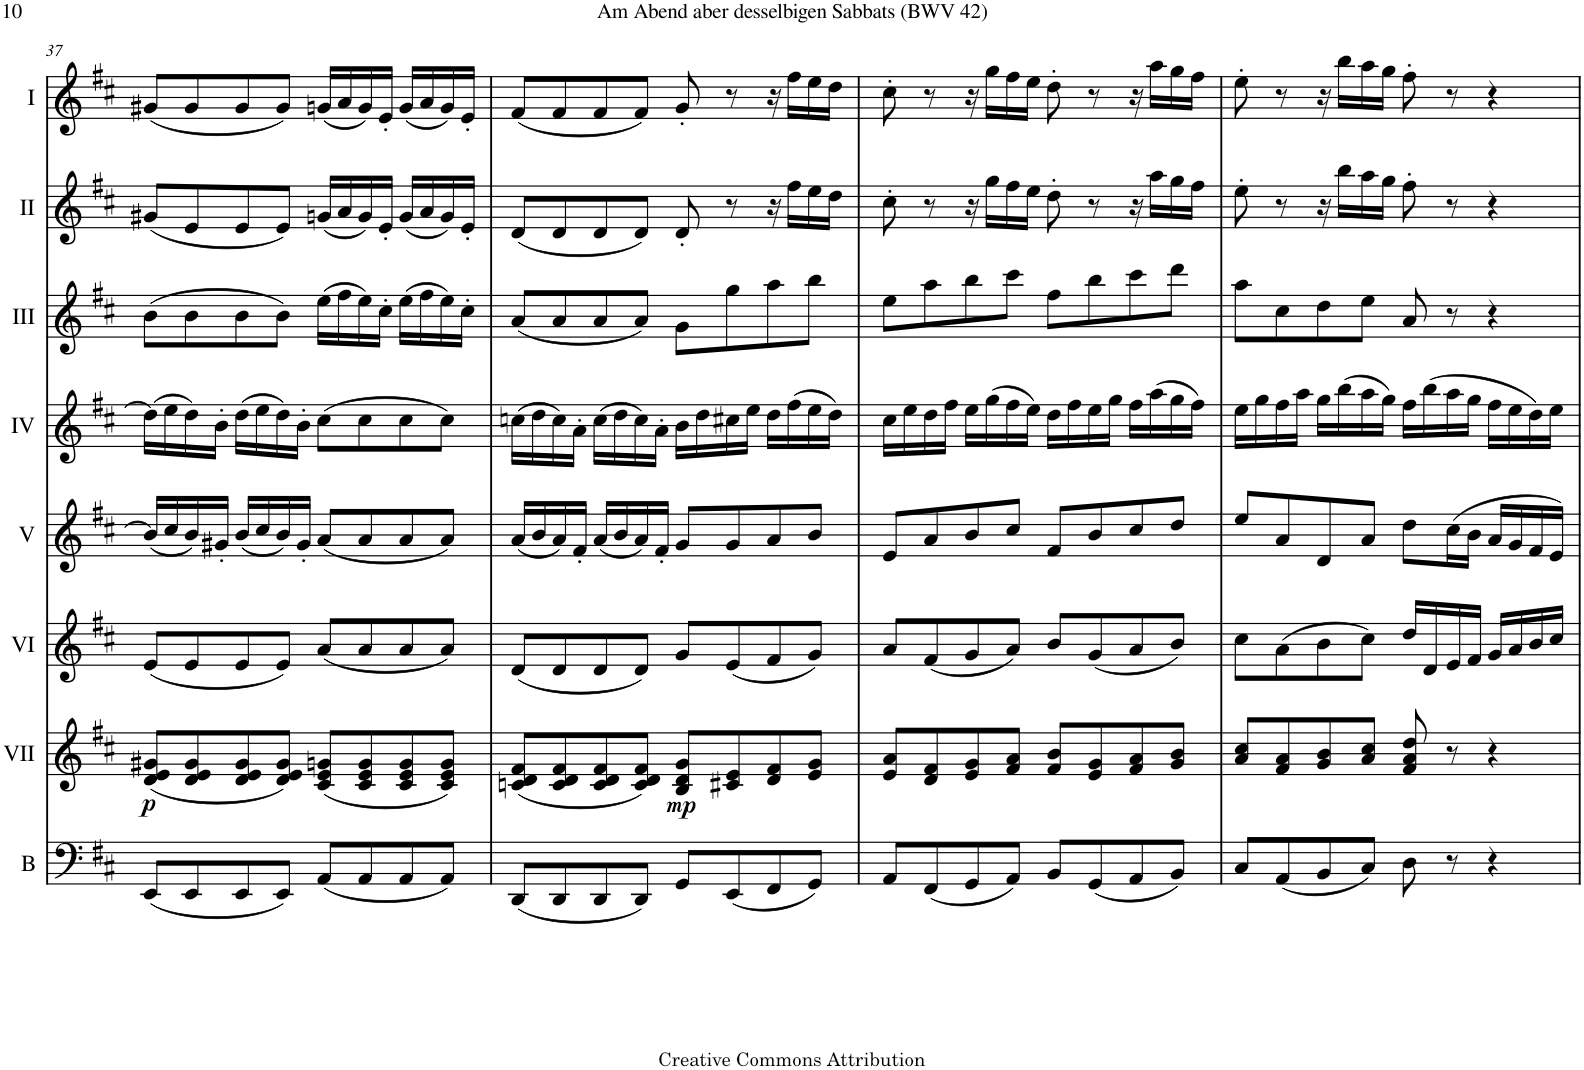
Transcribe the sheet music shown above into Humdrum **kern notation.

**kern	**kern	**dynam	**kern	**kern	**kern	**kern	**kern	**kern
*part8	*part7	*part7	*part6	*part5	*part4	*part3	*part2	*part1
*staff8	*staff7	*staff7	*staff6	*staff5	*staff4	*staff3	*staff2	*staff1
*I"Bass	*I"Acc. 7	*	*I"Acc. 6	*I"Acc. 5	*I"Acc. 4	*I"Acc. 3	*I"Acc. 2	*I"Acc. 1
*I'B	*	*	*	*	*	*	*	*
!!LO:PB:g=z
*clefF4	*clefG2	*	*clefG2	*clefG2	*clefG2	*clefG2	*clefG2	*clefG2
*Trd7c12	*	*	*Trd7c12	*	*	*Trd7c12	*	*
*k[f#c#]	*k[f#c#]	*	*k[f#c#]	*k[f#c#]	*k[f#c#]	*k[f#c#]	*k[f#c#]	*k[f#c#]
*M2/2	*M2/2	*	*M2/2	*M2/2	*M2/2	*M2/2	*M2/2	*M2/2
*met(c|)	*met(c|)	*	*met(c|)	*met(c|)	*met(c|)	*met(c|)	*met(c|)	*met(c|)
=37	=37	=37	=37	=37	=37	=37	=37	=37
!	!	!LO:DY:b	!	!	!	!	!	!
(8EE/L	(8d/ 8e/ 8g#X/L	p	(8e/L	(16b/LL]	(16dd\LL]	(8b\L	(8g#X/L	(8g#X/L
.	.	.	.	16cc#/	16ee\	.	.	.
8EE/	8d/ 8e/ 8g#/	.	8e/	16b/)	16dd\)	8b\	8e/	8g#/
.	.	.	.	16g#X'/JJ	16b'\JJ	.	.	.
8EE/	8d/ 8e/ 8g#/	.	8e/	(16b/LL	(16dd\LL	8b\	8e/	8g#/
.	.	.	.	16cc#/	16ee\	.	.	.
8EE/J)	8d/ 8e/ 8g#/J)	.	8e/J)	16b/)	16dd\)	8b\J)	8e/J)	8g#/J)
.	.	.	.	16g#'/JJ	16b'\JJ	.	.	.
(8AA/L	(8c#/ 8e/ 8gn/L	.	(8a/L	(8a/L	(8cc#\L	(16ee\LL	(16gn/LL	(16gn/LL
.	.	.	.	.	.	16ff#\	16a/	16a/
8AA/	8c#/ 8e/ 8g/	.	8a/	8a/	8cc#\	16ee\)	16g/)	16g/)
.	.	.	.	.	.	16cc#'\JJ	16e'/JJ	16e'/JJ
8AA/	8c#/ 8e/ 8g/	.	8a/	8a/	8cc#\	(16ee\LL	(16g/LL	(16g/LL
.	.	.	.	.	.	16ff#\	16a/	16a/
8AA/J)	8c#/ 8e/ 8g/J)	.	8a/J)	8a/J)	8cc#\J)	16ee\)	16g/)	16g/)
.	.	.	.	.	.	16cc#'\JJ	16e'/JJ	16e'/JJ
=38	=38	=38	=38	=38	=38	=38	=38	=38
(8DD/L	(8cn/ 8d/ 8f#/L	.	(8d/L	(16a/LL	(16ccn\LL	(8a/L	(8d/L	(8f#/L
.	.	.	.	16b/	16dd\	.	.	.
8DD/	8c/ 8d/ 8f#/	.	8d/	16a/)	16cc\)	8a/	8d/	8f#/
.	.	.	.	16f#'/JJ	16a'\JJ	.	.	.
8DD/	8c/ 8d/ 8f#/	.	8d/	(16a/LL	(16cc\LL	8a/	8d/	8f#/
.	.	.	.	16b/	16dd\	.	.	.
8DD/J)	8c/ 8d/ 8f#/J)	.	8d/J)	16a/)	16cc\)	8a/J)	8d/J)	8f#/J)
.	.	.	.	16f#'/JJ	16a'\JJ	.	.	.
!	!	!LO:DY:b	!	!	!	!	!	!
8GG/L	8B/ 8d/ 8g/L	mp	8g/L	8g/L	16b\LL	8g\L	8d'/	8g'/
.	.	.	.	.	16dd\	.	.	.
(8EE/	8c#X/ 8e/	.	(8e/	8g/	16cc#X\	8gg\	8r	8r
.	.	.	.	.	16ee\JJ	.	.	.
8FF#/	8d/ 8f#/	.	8f#/	8a/	16dd\LL	8aa\	16r	16r
.	.	.	.	.	(16ff#\	.	16ff#\LL	16ff#\LL
8GG/J)	8e/ 8g/J	.	8g/J)	8b/J	16ee\	8bb\J	16ee\	16ee\
.	.	.	.	.	16dd\JJ)	.	16dd\JJ	16dd\JJ
=39	=39	=39	=39	=39	=39	=39	=39	=39
8AA/L	8e/ 8a/L	.	8a/L	8e/L	16cc#\LL	8ee\L	8cc#'\	8cc#'\
.	.	.	.	.	16ee\	.	.	.
(8FF#/	8d/ 8f#/	.	(8f#/	8a/	16dd\	8aa\	8r	8r
.	.	.	.	.	16ff#\JJ	.	.	.
8GG/	8e/ 8g/	.	8g/	8b/	16ee\LL	8bb\	16r	16r
.	.	.	.	.	(16gg\	.	16gg\LL	16gg\LL
8AA/J)	8f#/ 8a/J	.	8a/J)	8cc#/J	16ff#\	8ccc#\J	16ff#\	16ff#\
.	.	.	.	.	16ee\JJ)	.	16ee\JJ	16ee\JJ
8BB/L	8f#/ 8b/L	.	8b/L	8f#/L	16dd\LL	8ff#\L	8dd'\	8dd'\
.	.	.	.	.	16ff#\	.	.	.
(8GG/	8e/ 8g/	.	(8g/	8b/	16ee\	8bb\	8r	8r
.	.	.	.	.	16gg\JJ	.	.	.
8AA/	8f#/ 8a/	.	8a/	8cc#/	16ff#\LL	8ccc#\	16r	16r
.	.	.	.	.	(16aa\	.	16aa\LL	16aa\LL
8BB/J)	8g/ 8b/J	.	8b/J)	8dd/J	16gg\	8ddd\J	16gg\	16gg\
.	.	.	.	.	16ff#\JJ)	.	16ff#\JJ	16ff#\JJ
=40	=40	=40	=40	=40	=40	=40	=40	=40
8C#/L	8a/ 8cc#/L	.	8cc#\L	8ee/L	16ee\LL	8aa\L	8ee'\	8ee'\
.	.	.	.	.	16gg\	.	.	.
(8AA/	8f#/ 8a/	.	(8a\	8a/	16ff#\	8cc#\	8r	8r
.	.	.	.	.	16aa\JJ	.	.	.
8BB/	8g/ 8b/	.	8b\	8d/	16gg\LL	8dd\	16r	16r
.	.	.	.	.	(16bb\	.	16bb\LL	16bb\LL
8C#/J)	8a/ 8cc#/J	.	8cc#\J)	8a/J	16aa\	8ee\J	16aa\	16aa\
.	.	.	.	.	16gg\JJ)	.	16gg\JJ	16gg\JJ
8D\	8f#/ 8a/ 8dd/	.	16dd/LL	8dd\L	16ff#\LL	8a/	8ff#'\	8ff#'\
.	.	.	16d/	.	(16bb\	.	.	.
8r	8r	.	16e/	(16cc#\L	16aa\	8r	8r	8r
.	.	.	16f#/JJ	16b\JJ	16gg\JJ	.	.	.
4r	4r	.	16g/LL	16a/LL	16ff#\LL	4r	4r	4r
.	.	.	16a/	16g/	16ee\	.	.	.
.	.	.	16b/	16f#/	16dd\)	.	.	.
.	.	.	16cc#/JJ	16e/JJ)	16ee\JJ	.	.	.
=	=	=	=	=	=	=	=	=
*-	*-	*-	*-	*-	*-	*-	*-	*-
